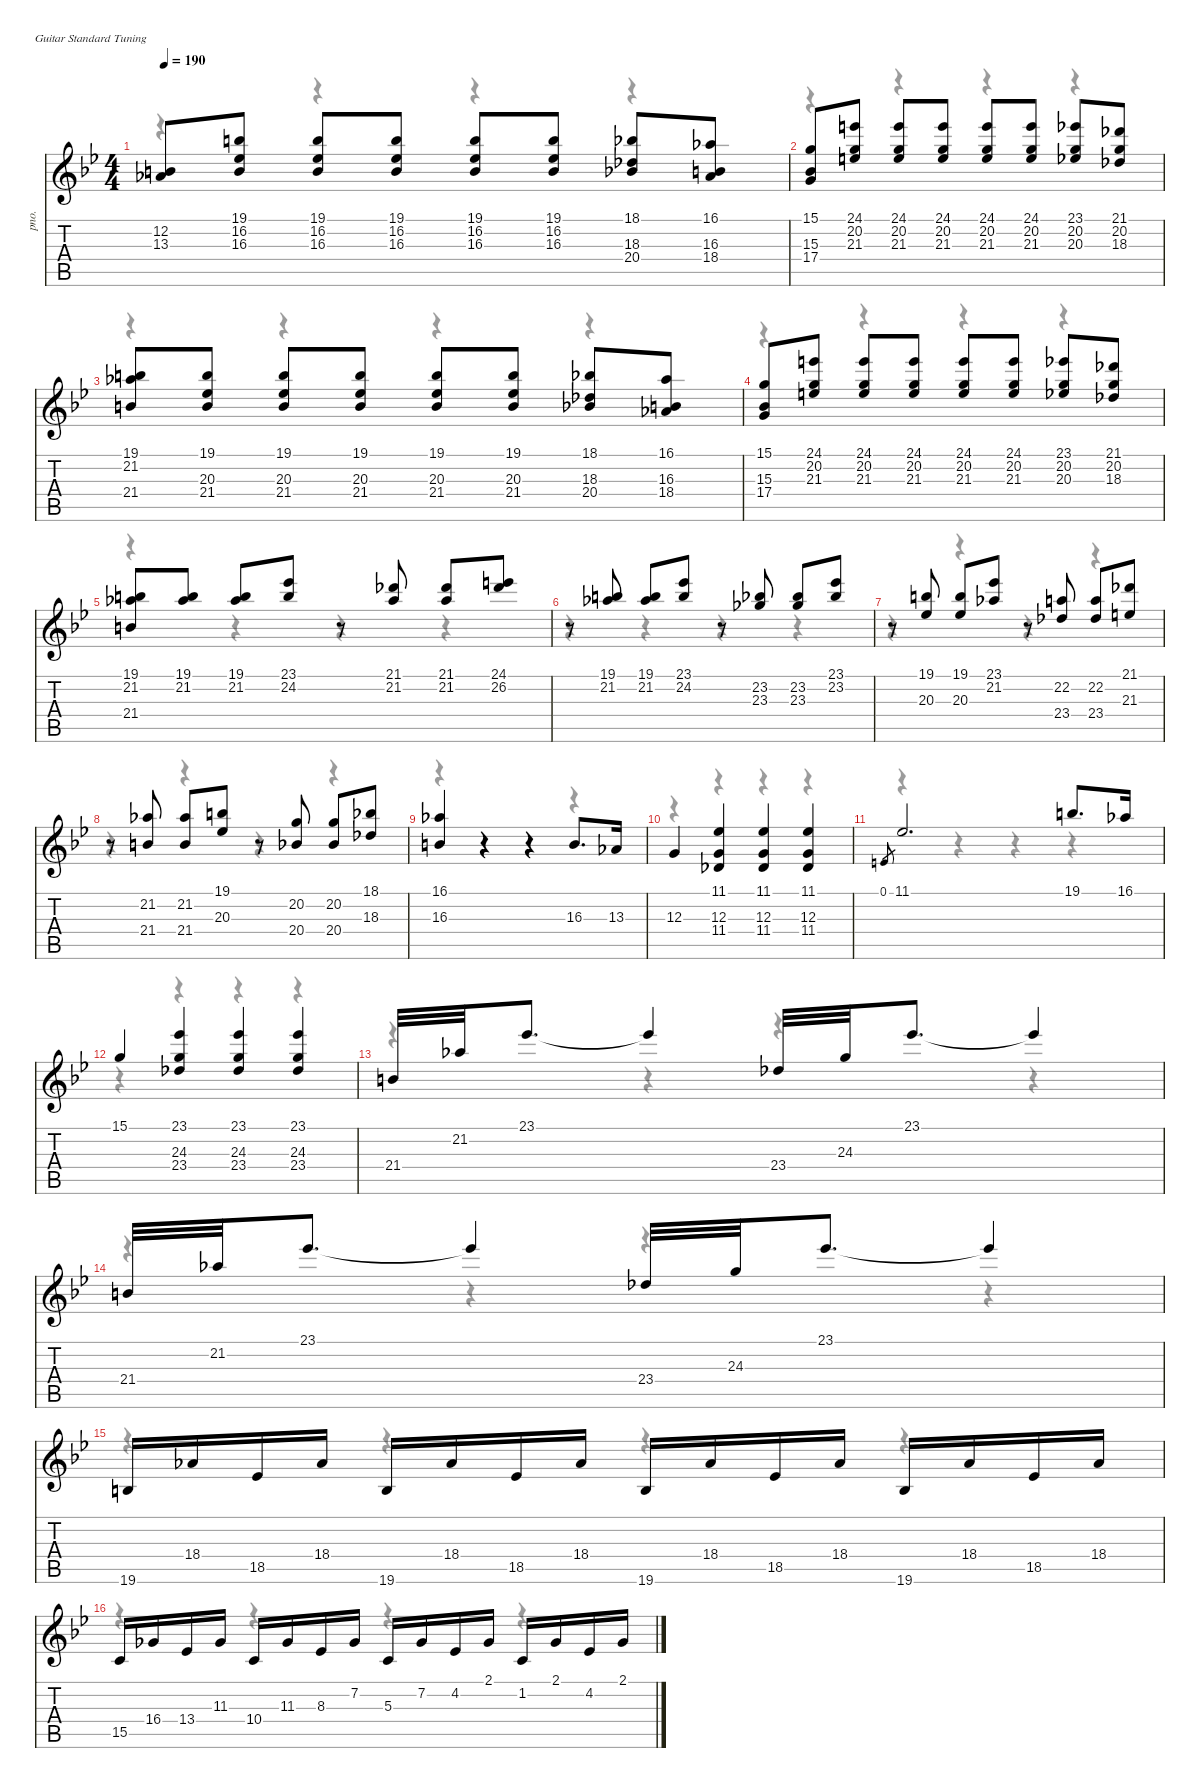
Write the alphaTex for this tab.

\defaultSystemsLayout 4
\hideDynamics
\bracketExtendMode nobrackets
\otherSystemsTrackNameOrientation horizontal
\track ("Right Hand" "pno.") {instrument acousticgrandpiano}
\staff {score tabs}
\tuning (E4 B3 G3 D3 A2 E2)
\voice
\ts (4 4)
\tempo 190
\clef g2
\ks bb
(12.2{acc forcenatural} 13.3{acc b}).8{dy f} (19.1{acc forcenatural} 16.2{acc b} 16.3{acc forcenatural}).8 (19.1{acc forcenatural} 16.2{acc b} 16.3{acc forcenatural}).8 (19.1{acc forcenatural} 16.2{acc b} 16.3{acc forcenatural}).8 (19.1{acc forcenatural} 16.2{acc b} 16.3{acc forcenatural}).8 (19.1{acc forcenatural} 16.2{acc b} 16.3{acc forcenatural}).8 (18.1{acc b} 18.3{acc b} 20.4{acc b}).8 (16.1{acc b} 16.3{acc forcenatural} 18.4{acc b}).8 |
(15.1{acc forcenatural} 15.3{acc b} 17.4{acc forcenatural}).8 (24.1{acc forcenatural} 20.2{acc forcenatural} 21.3{acc forcenatural}).8 (24.1{acc forcenatural} 20.2{acc forcenatural} 21.3{acc forcenatural}).8 (24.1{acc forcenatural} 20.2{acc forcenatural} 21.3{acc forcenatural}).8 (24.1{acc forcenatural} 20.2{acc forcenatural} 21.3{acc forcenatural}).8 (24.1{acc forcenatural} 20.2{acc forcenatural} 21.3{acc forcenatural}).8 (23.1{acc b} 20.2{acc forcenatural} 20.3{acc b}).8 (21.1{acc b} 20.2{acc forcenatural} 18.3{acc b}).8 |
(19.1{acc forcenatural} 21.2{acc b} 21.4{acc forcenatural}).8 (19.1{acc forcenatural} 20.3{acc b} 21.4{acc forcenatural}).8 (19.1{acc forcenatural} 20.3{acc b} 21.4{acc forcenatural}).8 (19.1{acc forcenatural} 20.3{acc b} 21.4{acc forcenatural}).8 (19.1{acc forcenatural} 20.3{acc b} 21.4{acc forcenatural}).8 (19.1{acc forcenatural} 20.3{acc b} 21.4{acc forcenatural}).8 (18.1{acc b} 18.3{acc b} 20.4{acc b}).8 (16.1{acc b} 16.3{acc forcenatural} 18.4{acc b}).8 |
(15.1{acc forcenatural} 15.3{acc b} 17.4{acc forcenatural}).8 (24.1{acc forcenatural} 20.2{acc forcenatural} 21.3{acc forcenatural}).8 (24.1{acc forcenatural} 20.2{acc forcenatural} 21.3{acc forcenatural}).8 (24.1{acc forcenatural} 20.2{acc forcenatural} 21.3{acc forcenatural}).8 (24.1{acc forcenatural} 20.2{acc forcenatural} 21.3{acc forcenatural}).8 (24.1{acc forcenatural} 20.2{acc forcenatural} 21.3{acc forcenatural}).8 (23.1{acc b} 20.2{acc forcenatural} 20.3{acc b}).8 (21.1{acc b} 20.2{acc forcenatural} 18.3{acc b}).8 |
(19.1{acc forcenatural} 21.2{acc b} 21.4{acc forcenatural}).8 (19.1{acc forcenatural} 21.2{acc b}).8 (19.1{acc forcenatural} 21.2{acc b}).8 (23.1{acc b} 24.2{acc forcenatural}).8 r.8 (21.1{acc b} 21.2{acc b}).8 (21.1{acc b} 21.2{acc b}).8 (24.1{acc forcenatural} 26.2{acc b}).8 |
r.8 (19.1{acc forcenatural} 21.2{acc b}).8 (19.1{acc forcenatural} 21.2{acc b}).8 (23.1{acc b} 24.2{acc forcenatural}).8 r.8 (23.2{acc b} 23.3{acc b}).8 (23.2{acc b} 23.3{acc b}).8 (23.1{acc b} 23.2{acc b}).8 |
r.8 (19.1{acc forcenatural} 20.3{acc b}).8 (19.1{acc forcenatural} 20.3{acc b}).8 (23.1{acc b} 21.2{acc b}).8 r.8 (22.2{acc forcenatural} 23.4{acc b}).8 (22.2{acc forcenatural} 23.4{acc b}).8 (21.1{acc b} 21.3{acc forcenatural}).8 |
r.8 (21.2{acc b} 21.4{acc forcenatural}).8 (21.2{acc b} 21.4{acc forcenatural}).8 (19.1{acc forcenatural} 20.3{acc b}).8 r.8 (20.2{acc forcenatural} 20.4{acc b}).8 (20.2{acc forcenatural} 20.4{acc b}).8 (18.1{acc b} 18.3{acc b}).8 |
(16.1{acc b} 16.3{acc forcenatural}).4 r.4 r.4 16.3{acc forcenatural}.8{d} 13.3{acc b}.16 |
12.3{acc forcenatural}.4 (11.1{acc b} 12.3{acc forcenatural} 11.4{acc b}).4 (11.1{acc b} 12.3{acc forcenatural} 11.4{acc b}).4 (11.1{acc b} 12.3{acc forcenatural} 11.4{acc b}).4 |
0.1{acc forcenatural}.8{gr dy mf} 11.1{acc b}.2{d dy f} 19.1{acc forcenatural}.8{d} 16.1{acc b}.16 |
15.1{acc forcenatural}.4 (23.1{acc b} 24.3{acc forcenatural} 23.4{acc b}).4 (23.1{acc b} 24.3{acc forcenatural} 23.4{acc b}).4 (23.1{acc b} 24.3{acc forcenatural} 23.4{acc b}).4 |
21.4{acc forcenatural}.32 21.2{acc b}.32 23.1{acc b}.8{d} 23.1{t acc b}.4 23.4{acc b}.32 24.3{acc forcenatural}.32 23.1{acc b}.8{d} 23.1{t acc b}.4 |
21.4{acc forcenatural}.32 21.2{acc b}.32 23.1{acc b}.8{d} 23.1{t acc b}.4 23.4{acc b}.32 24.3{acc forcenatural}.32 23.1{acc b}.8{d} 23.1{t acc b}.4 |
19.6{acc forcenatural}.16 18.4{acc b}.16 18.5{acc b}.16 18.4{acc b}.16 19.6{acc forcenatural}.16 18.4{acc b}.16 18.5{acc b}.16 18.4{acc b}.16 19.6{acc forcenatural}.16 18.4{acc b}.16 18.5{acc b}.16 18.4{acc b}.16 19.6{acc forcenatural}.16 18.4{acc b}.16 18.5{acc b}.16 18.4{acc b}.16 |
15.5{acc forcenatural}.16 16.4{acc b}.16 13.4{acc b}.16 11.3{acc b}.16 10.4{acc forcenatural}.16 11.3{acc b}.16 8.3{acc b}.16 7.2{acc b}.16 5.3{acc forcenatural}.16 7.2{acc b}.16 4.2{acc b}.16 2.1{acc b}.16 1.2{acc forcenatural}.16 2.1{acc b}.16 4.2{acc b}.16 2.1{acc b}.16
\voice
\clef g2
\ottava regular
\simile none
\ks bb
r.4{dy mf} r.4 r.4 r.4 |
r.4 r.4 r.4 r.4 |
r.4 r.4 r.4 r.4 |
r.4 r.4 r.4 r.4 |
r.4 r.4 r.4 r.4 |
r.4 r.4 r.4 r.4 |
r.4 r.4 r.4 r.4 |
r.4 r.4 r.4 r.4 |
r.4 r.4 r.4 r.4 |
r.4 r.4 r.4 r.4 |
r.4 r.4 r.4 r.4 |
r.4 r.4 r.4 r.4 |
r.4 r.4 r.4 r.4 |
r.4 r.4 r.4 r.4 |
r.4 r.4 r.4 r.4 |
r.4 r.4 r.4 r.4
